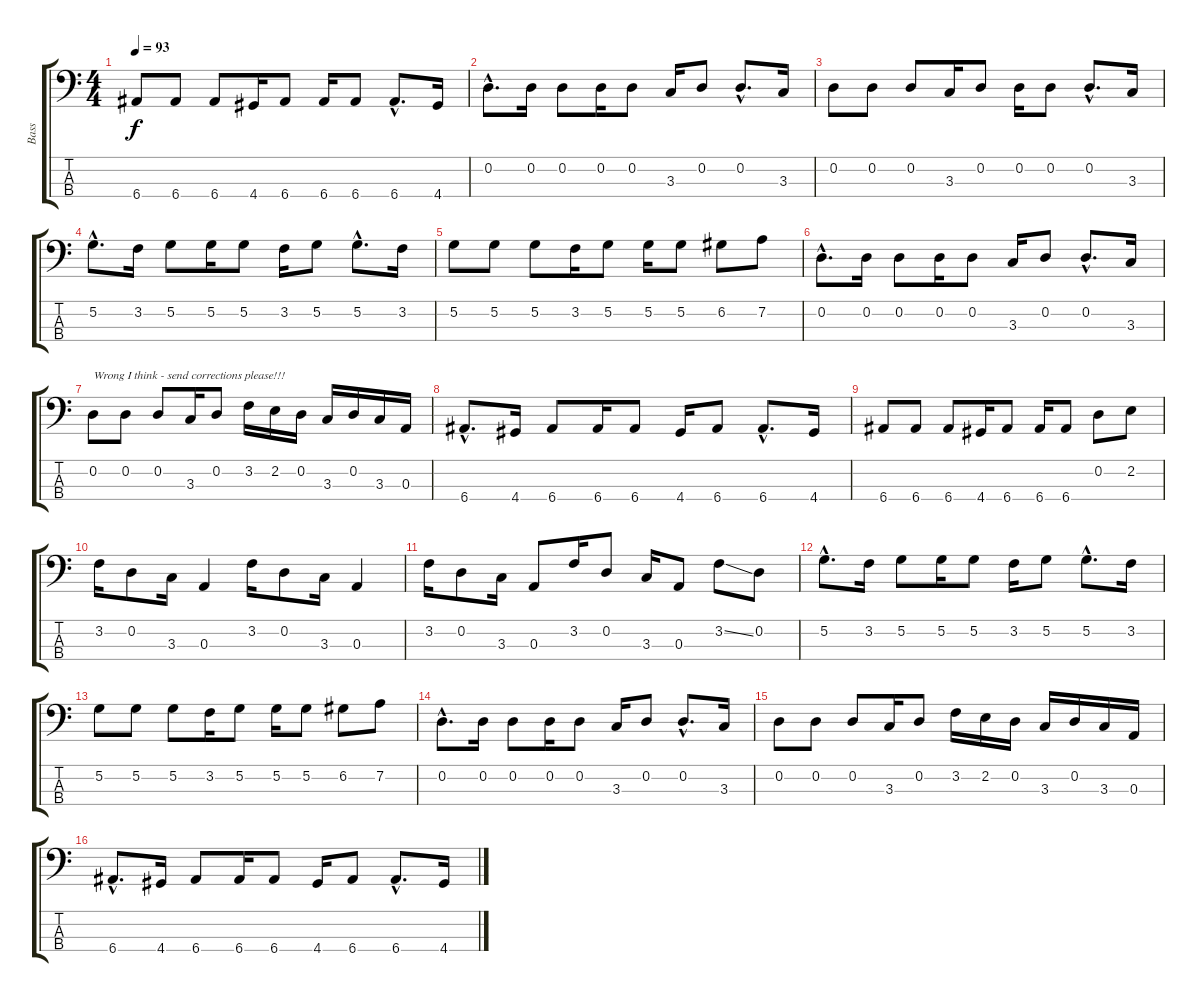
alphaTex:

\track ("Bass" "Bass") {instrument electricbassfinger}
\staff {score tabs}
\tuning (G2 D2 A1 E1) {hide}
\ts (4 4)
\tempo 93
\clef f4
\ks c
6.4.8{dy f} 6.4.8 6.4.8 4.4.16 6.4.8 6.4.16 6.4.8 6.4{hac}.8{d} 4.4.16 |
0.2{hac}.8{d} 0.2.16 0.2.8 0.2.16 0.2.8 3.3.16 0.2.8 0.2{hac}.8{d} 3.3.16 |
0.2.8 0.2.8 0.2.8 3.3.16 0.2.8 0.2.16 0.2.8 0.2{hac}.8{d} 3.3.16 |
5.2{hac}.8{d} 3.2.16 5.2.8 5.2.16 5.2.8 3.2.16 5.2.8 5.2{hac}.8{d} 3.2.16 |
5.2.8 5.2.8 5.2.8 3.2.16 5.2.8 5.2.16 5.2.8 6.2.8 7.2.8 |
0.2{hac}.8{d} 0.2.16 0.2.8 0.2.16 0.2.8 3.3.16 0.2.8 0.2{hac}.8{d} 3.3.16 |
0.2.8{txt "Wrong I think - send corrections please!!!"} 0.2.8 0.2.8 3.3.16 0.2.8 3.2.16 2.2.16 0.2.16 3.3.16 0.2.16 3.3.16 0.3.16 |
6.4{hac}.8{d} 4.4.16 6.4.8 6.4.16 6.4.8 4.4.16 6.4.8 6.4{hac}.8{d} 4.4.16 |
6.4.8 6.4.8 6.4.8 4.4.16 6.4.8 6.4.16 6.4.8 0.2.8 2.2.8 |
3.2.16 0.2.8 3.3.16 0.3.4 3.2.16 0.2.8 3.3.16 0.3.4 |
3.2.16 0.2.8 3.3.16 0.3.8 3.2.16 0.2.8 3.3.16 0.3.8 3.2{ss}.8 0.2.8 |
5.2{hac}.8{d} 3.2.16 5.2.8 5.2.16 5.2.8 3.2.16 5.2.8 5.2{hac}.8{d} 3.2.16 |
5.2.8 5.2.8 5.2.8 3.2.16 5.2.8 5.2.16 5.2.8 6.2.8 7.2.8 |
0.2{hac}.8{d} 0.2.16 0.2.8 0.2.16 0.2.8 3.3.16 0.2.8 0.2{hac}.8{d} 3.3.16 |
0.2.8 0.2.8 0.2.8 3.3.16 0.2.8 3.2.16 2.2.16 0.2.16 3.3.16 0.2.16 3.3.16 0.3.16 |
6.4{hac}.8{d} 4.4.16 6.4.8 6.4.16 6.4.8 4.4.16 6.4.8 6.4{hac}.8{d} 4.4.16
